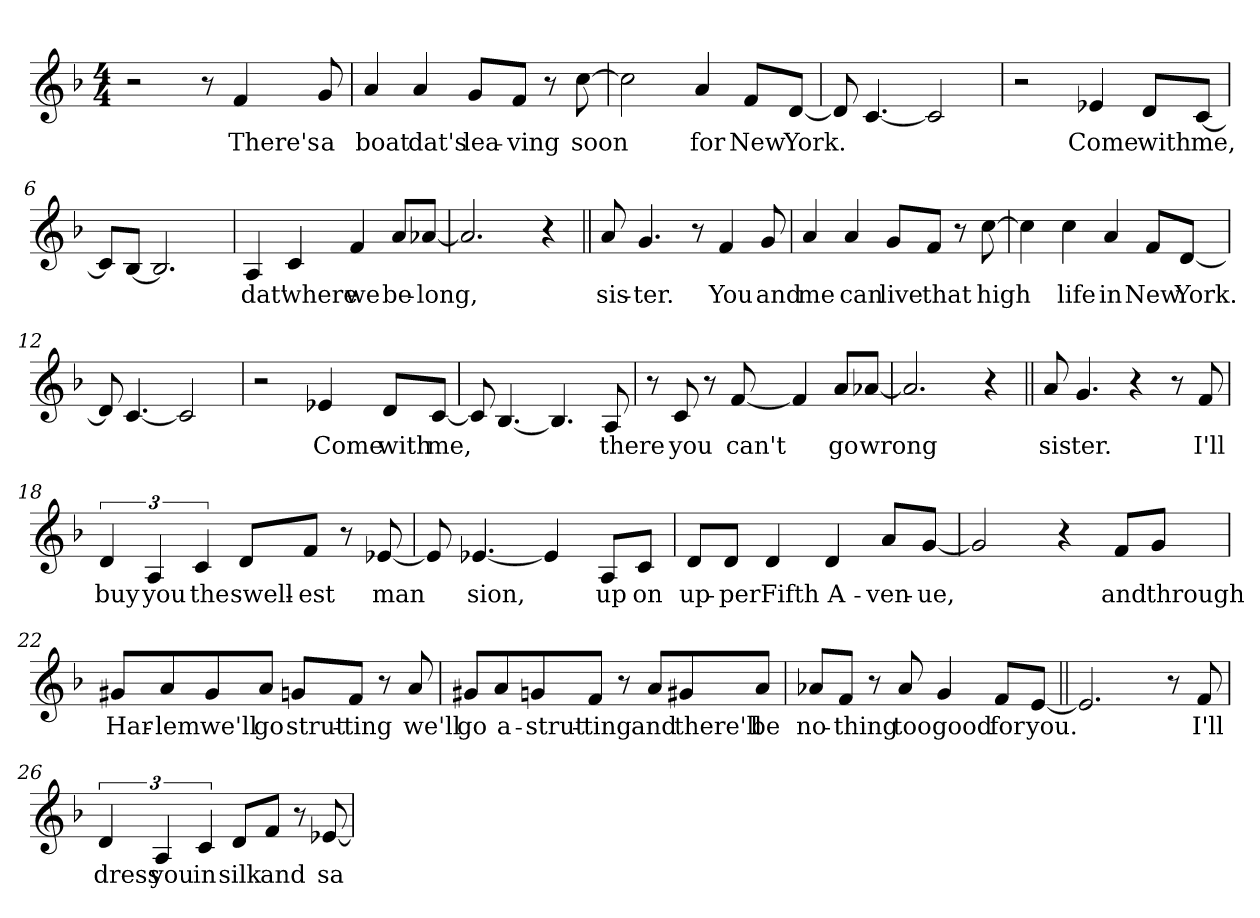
**kern	**text
*part1	*part1
*staff1	*staff1
*clefG2	*
*k[b-]	*
*F:	*
*M4/4	*
*MM150	*
=1||	=1||
2r	.
8r	.
4f/	There's
8g/	a
=2	=2
4a/	boat
4a/	dat's
8g/L	lea-
8f/J	ving
8r	.
[8cc\	soon
=3	=3
2cc\]	.
4a/	for
8f/L	New
[8d/J	York.
=4	=4
8d/]	.
[4.c/	.
2c/]	.
!!LO:LB:g=z
=5	=5
2r	.
4e-X/	Come
8d/L	with
[8c/J	me,
=6	=6
8c/L]	.
[8B-/J	.
2.B-/]	.
=7	=7
4A/	dat'
4c/	where
4f/	we
8a/L	be-
[8a-X/J	long,
=8	=8
2.a-/]	.
4r	.
=9||	=9||
8a/	sis-
4.g/	ter.
8r	.
4f/	You
8g/	and
!!LO:LB:g=z
=10	=10
4a/	me
4a/	can
8g/L	live
8f/J	that
8r	.
[8cc\	high
=11	=11
4cc\]	.
4cc\	life
4a/	in
8f/L	New
[8d/J	York.
=12	=12
8d/]	.
[4.c/	.
2c/]	.
=13	=13
2r	.
4e-X/	Come
8d/L	with
[8c/J	me,
!!LO:LB:g=z
=14	=14
8c/]	.
[4.B-/	.
4.B-/]	.
8A/	there
=15	=15
8r	.
8c/	you
8r	.
[8f/	can't
4f/]	.
8a/L	go
[8a-X/J	wrong
=16	=16
2.a-/]	.
4r	.
=17||	=17||
8a/	sis
4.g/	ter.
4r	.
8r	.
8f/	I'll
!!LO:LB:g=z
=18	=18
6d/	buy
6A/	you
6c/	-the
8d/L	swell-
8f/J	est
8r	.
[8e-X/	man
=19	=19
8e-/]	.
[4.e-/	sion,
4e-/]	.
8A/L	up
8c/J	on
=20	=20
8d/L	up-
8d/J	per
4d/	Fifth
4d/	A-
8a/L	ven-
[8g/J	ue,
=21	=21
2g/]	.
4r	.
8f/L	and
8g/J	through
!!LO:LB:g=z
=22	=22
8g#X/L	Har-
8a/	lem
8g#/	we'll
8a/J	go
8gn/L	strut-
8f/J	ting
8r	.
8a/	we'll
=23	=23
8g#X/L	go
8a/	a-
8gn/	strut-
8f/J	ting
8r	.
8a/L	and
8g#X/	there'll
8a/J	be
!!LO:LB:g=z
=24	=24
8a-X/L	no-
8f/J	thing
8r	.
8a-/	too
4g/	good
8f/L	for
[8e/J	you.
=25||	=25||
2.e/]	.
8r	.
8f/	I'll
!!LO:LB:g=z
=26	=26
6d/	dress
6A/	you
6c/	in
8d/L	silk
8f/J	and
8r	.
[8e-X/	sa-
=	=
*-	*-
